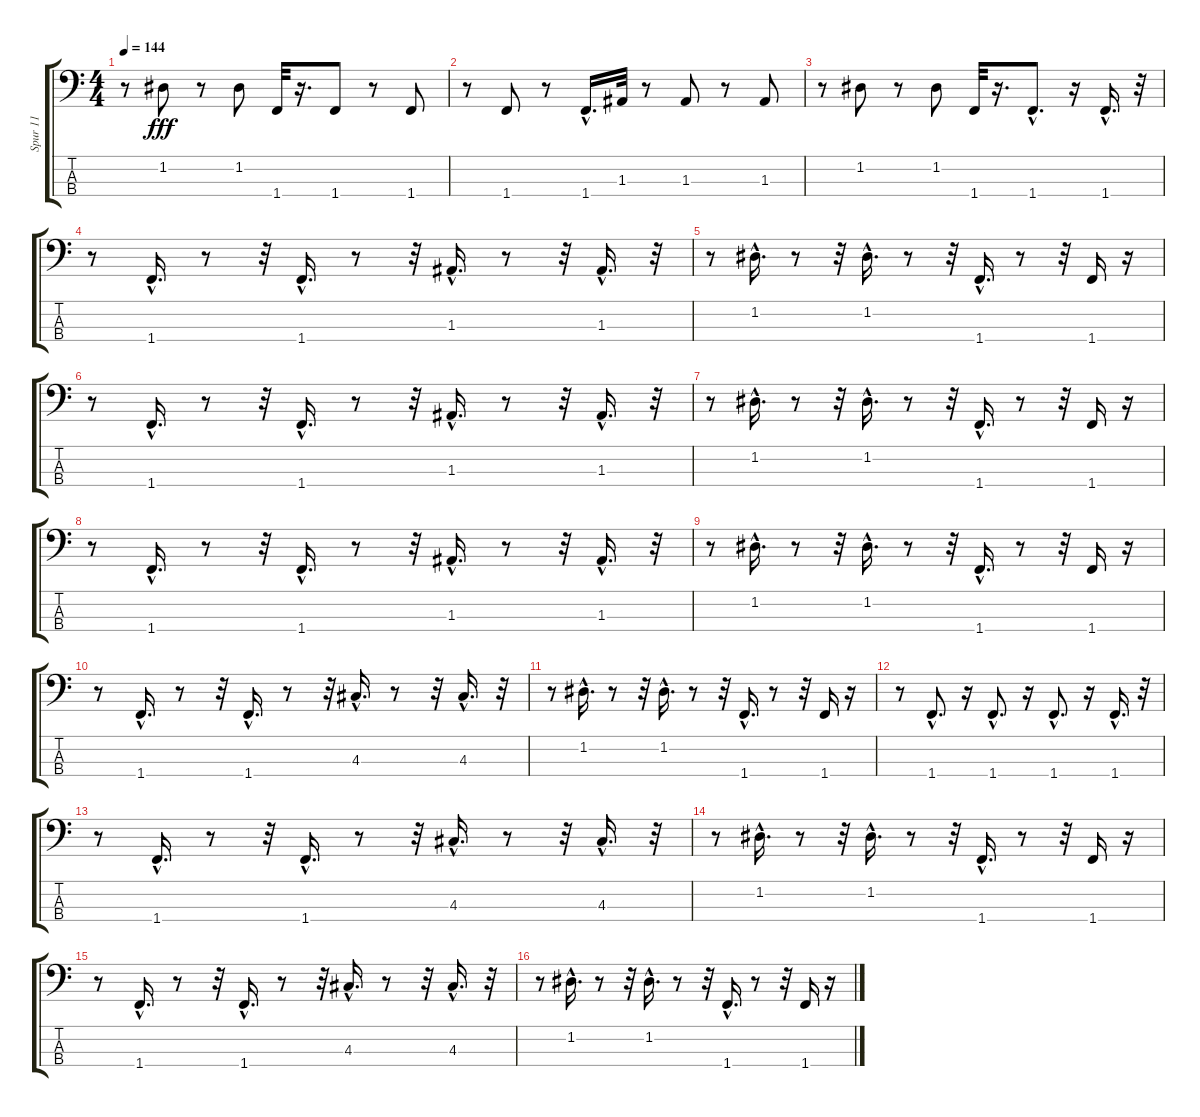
\track ("Spur 11" "Spur 11") {instrument synthbass1}
\staff {score tabs}
\tuning (G2 D2 A1 E1) {hide}
\ts (4 4)
\tempo 144
\clef f4
\ks c
r.8{dy fff} 1.2.8 r.8 1.2.8 1.4.32 r.16{d} 1.4.8 r.8 1.4.8 |
r.8 1.4.8 r.8 1.4{hac}.16{d} 1.3.32 r.8 1.3.8 r.8 1.3.8 |
r.8 1.2.8 r.8 1.2.8 1.4.32 r.16{d} 1.4{hac}.8{d} r.16 1.4{hac}.16{d} r.32 |
r.8 1.4{hac}.16{d} r.8 r.32 1.4{hac}.16{d} r.8 r.32 1.3{hac}.16{d} r.8 r.32 1.3{hac}.16{d} r.32 |
r.8 1.2{hac}.16{d} r.8 r.32 1.2{hac}.16{d} r.8 r.32 1.4{hac}.16{d} r.8 r.32 1.4.16 r.16 |
r.8 1.4{hac}.16{d} r.8 r.32 1.4{hac}.16{d} r.8 r.32 1.3{hac}.16{d} r.8 r.32 1.3{hac}.16{d} r.32 |
r.8 1.2{hac}.16{d} r.8 r.32 1.2{hac}.16{d} r.8 r.32 1.4{hac}.16{d} r.8 r.32 1.4.16 r.16 |
r.8 1.4{hac}.16{d} r.8 r.32 1.4{hac}.16{d} r.8 r.32 1.3{hac}.16{d} r.8 r.32 1.3{hac}.16{d} r.32 |
r.8 1.2{hac}.16{d} r.8 r.32 1.2{hac}.16{d} r.8 r.32 1.4{hac}.16{d} r.8 r.32 1.4.16 r.16 |
r.8 1.4{hac}.16{d} r.8 r.32 1.4{hac}.16{d} r.8 r.32 4.3{hac}.16{d} r.8 r.32 4.3{hac}.16{d} r.32 |
r.8 1.2{hac}.16{d} r.8 r.32 1.2{hac}.16{d} r.8 r.32 1.4{hac}.16{d} r.8 r.32 1.4.16 r.16 |
r.8 1.4{hac}.8{d} r.16 1.4{hac}.8{d} r.16 1.4{hac}.8{d} r.16 1.4{hac}.16{d} r.32 |
r.8 1.4{hac}.16{d} r.8 r.32 1.4{hac}.16{d} r.8 r.32 4.3{hac}.16{d} r.8 r.32 4.3{hac}.16{d} r.32 |
r.8 1.2{hac}.16{d} r.8 r.32 1.2{hac}.16{d} r.8 r.32 1.4{hac}.16{d} r.8 r.32 1.4.16 r.16 |
r.8 1.4{hac}.16{d} r.8 r.32 1.4{hac}.16{d} r.8 r.32 4.3{hac}.16{d} r.8 r.32 4.3{hac}.16{d} r.32 |
r.8 1.2{hac}.16{d} r.8 r.32 1.2{hac}.16{d} r.8 r.32 1.4{hac}.16{d} r.8 r.32 1.4.16 r.16
